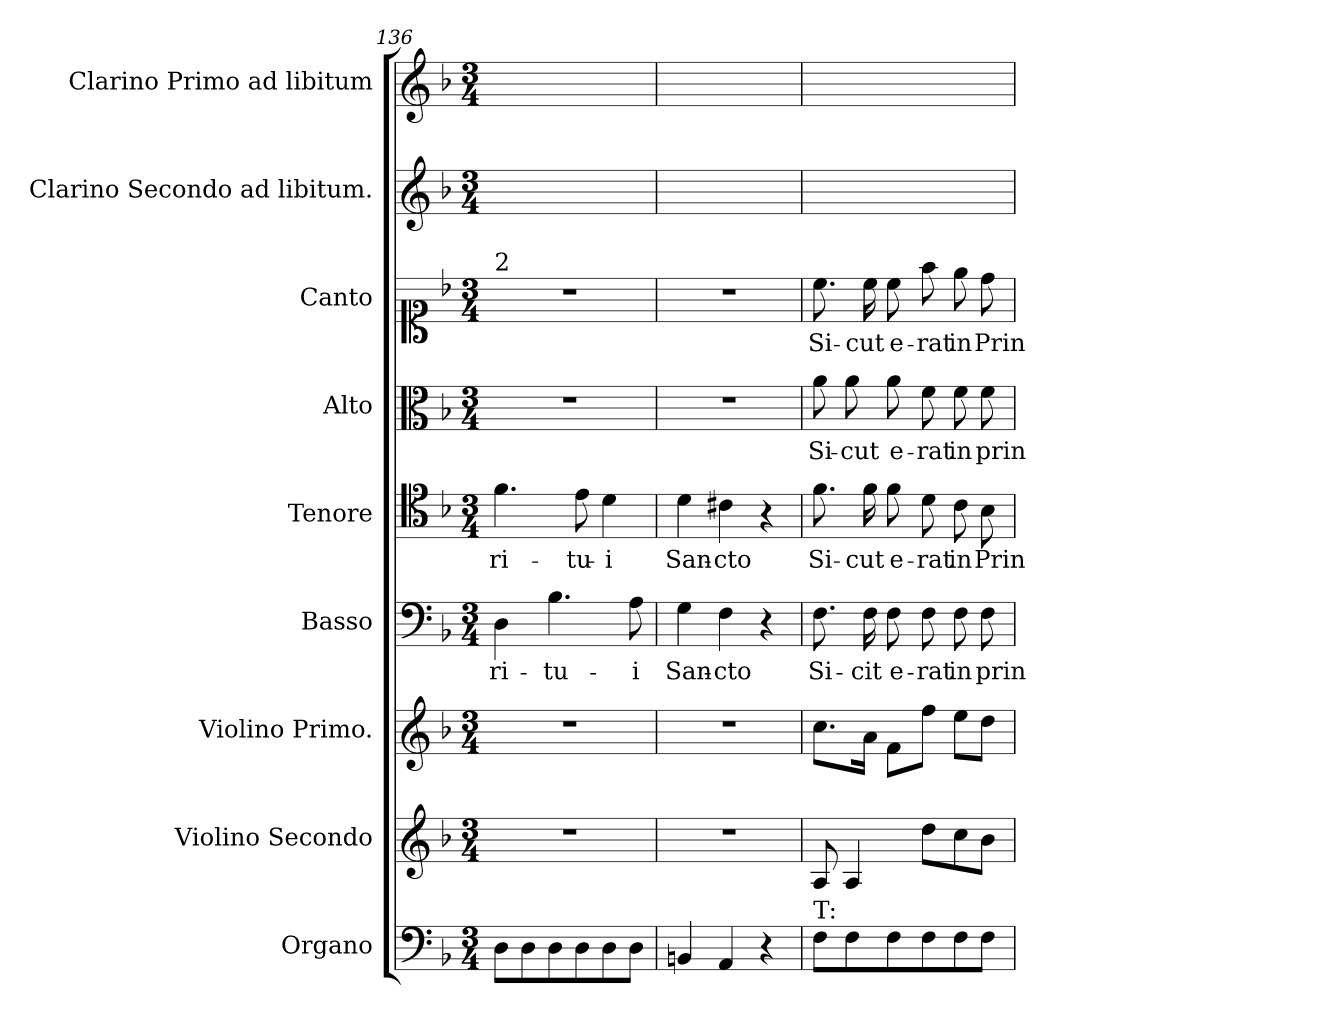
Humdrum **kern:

**kern	**kern	**dynam	**kern	**kern	**text	**kern	**text	**kern	**text	**kern	**text	**kern	**kern
*part9	*part8	*part8	*part7	*part6	*part6	*part5	*part5	*part4	*part4	*part3	*part3	*part2	*part1
*staff9	*staff8	*staff8	*staff7	*staff6	*staff6	*staff5	*staff5	*staff4	*staff4	*staff3	*staff3	*staff2	*staff1
*I"Organo	*I"Violino Secondo	*	*I"Violino Primo.	*I"Basso	*	*I"Tenore	*	*I"Alto	*	*I"Canto	*	*I"Clarino Secondo ad libitum.	*I"Clarino Primo ad libitum
*I'org	*	*	*I'vl I	*I'B	*	*I'T	*	*I'A	*	*I'C	*	*I'clno II	*I'clno I
*clefF4	*clefG2	*	*clefG2	*clefF4	*	*clefC4	*	*clefC3	*	*clefC1	*	*clefG2	*clefG2
*k[b-]	*k[b-]	*	*k[b-]	*k[b-]	*	*k[b-]	*	*k[b-]	*	*k[b-]	*	*k[b-]	*k[b-]
*F:	*F:	*	*F:	*F:	*	*F:	*	*F:	*	*F:	*	*F:	*F:
*M3/4	*M3/4	*	*M3/4	*M3/4	*	*M3/4	*	*M3/4	*	*M3/4	*	*M3/4	*M3/4
=136	=136	=136	=136	=136	=136	=136	=136	=136	=136	=136	=136	=136	=136
!	!	!	!	!	!	!	!	!	!	!LO:TX:a:t=2	!	!	!
8D\L	2.r	.	2.r	4D\	-ri-	4.f\	-ri-	2.r	.	2.r	.	2.ryy	2.ryy
8D\	.	.	.	.	.	.	.	.	.	.	.	.	.
8D\	.	.	.	4.B-\	-tu-	.	.	.	.	.	.	.	.
8D\	.	.	.	.	.	8e\	-tu-	.	.	.	.	.	.
8D\	.	.	.	.	.	4d\	-i	.	.	.	.	.	.
8D\J	.	.	.	8A\	-i	.	.	.	.	.	.	.	.
=137	=137	=137	=137	=137	=137	=137	=137	=137	=137	=137	=137	=137	=137
4BBn/	2.r	.	2.r	4G\	San-	4d\	San-	2.r	.	2.r	.	2.ryy	2.ryy
4AA/	.	.	.	4F\	-cto	4c#X\	-cto	.	.	.	.	.	.
4r	.	.	.	4r	.	4r	.	.	.	.	.	.	.
=138	=138	=138	=138	=138	=138	=138	=138	=138	=138	=138	=138	=138	=138
!LO:TX:a:t=T&colon;	!	!	!	!	!	!	!	!	!	!	!	!	!
8F\L	8A/	f&colon;	8.cc\L	8.F\	Si-	8.f\	Si-	8a\	Si-	8.cc\	Si-	2.ryy	2.ryy
8F\	4A/	.	.	.	.	.	.	8a\	-cut	.	.	.	.
.	.	.	16a\Jk	16F\	-cit	16f\	-cut	.	.	16cc\	-cut	.	.
8F\	.	.	8f\L	8F\	e-	8f\	e-	8a\	e-	8cc\	e-	.	.
8F\	8dd\L	.	8ff\J	8F\	-rat	8d\	-rat	8f\	-rat	8ff\	-rat	.	.
8F\	8cc\	.	8ee\L	8F\	in	8c\	in	8f\	in	8ee\	in	.	.
8F\J	8b-\J	.	8dd\J	8F\	prin-	8B-\	Prin-	8f\	prin-	8dd\	Prin-	.	.
=	=	=	=	=	=	=	=	=	=	=	=	=	=
*-	*-	*-	*-	*-	*-	*-	*-	*-	*-	*-	*-	*-	*-
